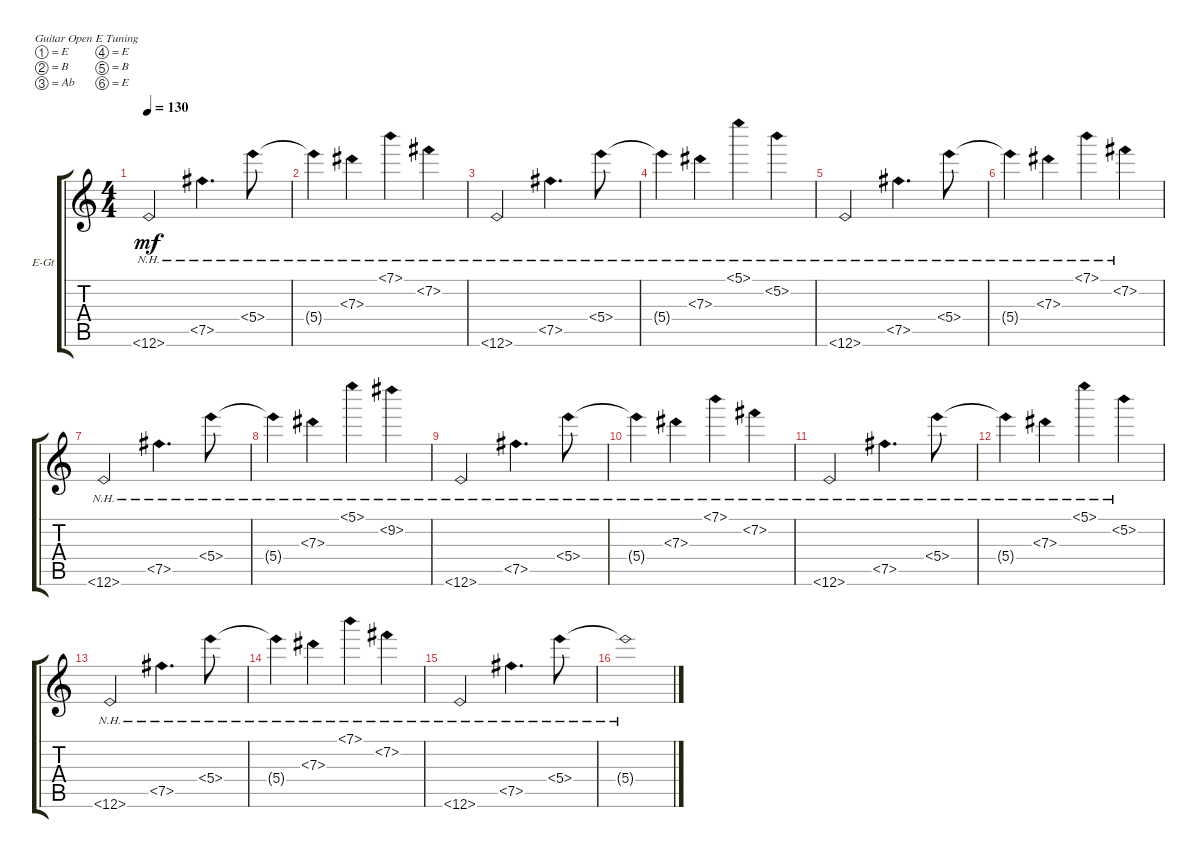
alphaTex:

\defaultSystemsLayout 4
\bracketExtendMode groupsimilarinstruments
\firstSystemTrackNameOrientation horizontal
\otherSystemsTrackNameOrientation horizontal
\track ("Electric Guitar" "E-Gt") {instrument electricguitarclean}
\staff {score tabs}
\tuning (E4 B3 Ab3 E3 B2 E2)
\ts (4 4)
\tempo 130
\clef g2
\ks c
12.6{nh}.2{dy mf instrument electricguitarclean} 7.5{nh}.4{d} 5.4{nh}.8 |
5.4{nh t}.4 7.3{nh}.4 7.1{nh}.4 7.2{nh}.4 |
12.6{nh}.2 7.5{nh}.4{d} 5.4{nh}.8 |
5.4{nh t}.4 7.3{nh}.4 5.1{nh}.4 5.2{nh}.4 |
12.6{nh}.2 7.5{nh}.4{d} 5.4{nh}.8 |
5.4{nh t}.4 7.3{nh}.4 7.1{nh}.4 7.2{nh}.4 |
12.6{nh}.2 7.5{nh}.4{d} 5.4{nh}.8 |
5.4{nh t}.4 7.3{nh}.4 5.1{nh}.4 9.2{nh}.4 |
12.6{nh}.2 7.5{nh}.4{d} 5.4{nh}.8 |
5.4{nh t}.4 7.3{nh}.4 7.1{nh}.4 7.2{nh}.4 |
12.6{nh}.2 7.5{nh}.4{d} 5.4{nh}.8 |
5.4{nh t}.4 7.3{nh}.4 5.1{nh}.4 5.2{nh}.4 |
12.6{nh}.2 7.5{nh}.4{d} 5.4{nh}.8 |
5.4{nh t}.4 7.3{nh}.4 7.1{nh}.4 7.2{nh}.4 |
12.6{nh}.2 7.5{nh}.4{d} 5.4{nh}.8 |
5.4{nh t}.1
